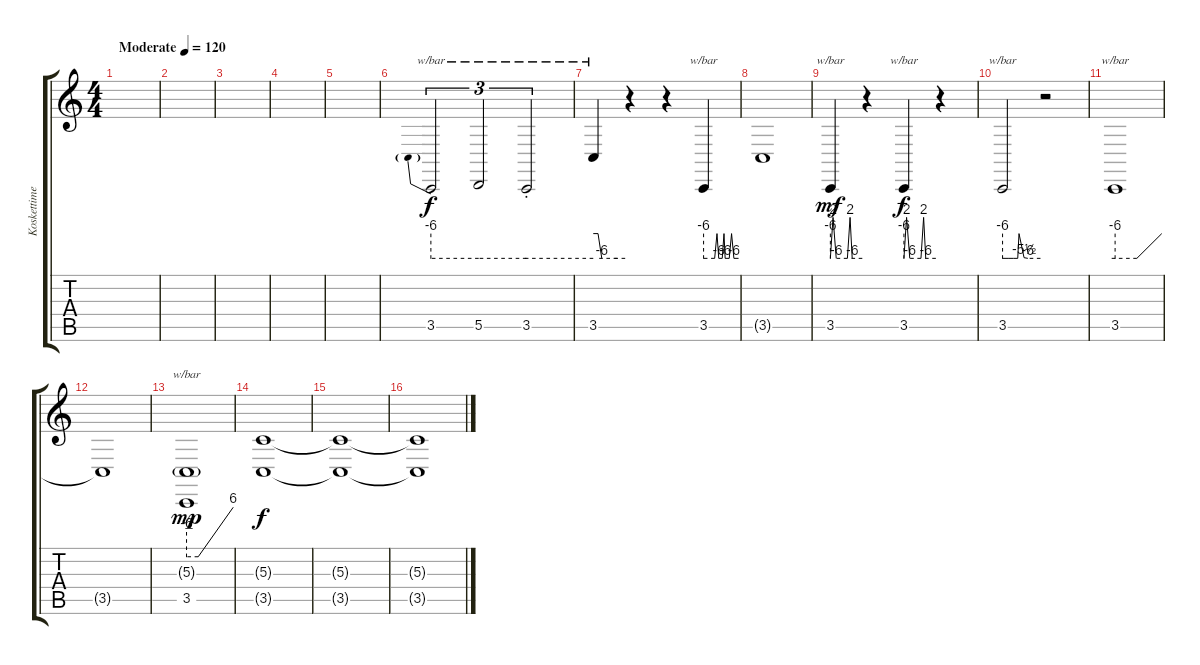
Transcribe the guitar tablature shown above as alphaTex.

\track ("Koskettimet 1" "Koskettime") {instrument orchestralharp}
\staff {score tabs}
\tuning (E4 B3 G3 D3 A2 E2) {hide}
\ts (4 4)
\tempo (120 "Moderate")
\clef g2
\ks c
|
|
|
|
|
3.5.2{tu (3 2) tbe (predive default 0 -24 60 -24) volume 3} 5.5.2{tu (3 2) tbe (hold default 0 -24 60 -24)} 3.5{st}.2{tu (3 2) tbe (hold default 0 -24 60 -24)} |
3.5.4{tbe (custom default 0 0 9 0 16 -24 45 -24 60 -24) volume 4} r.4 r.4 3.5.4{tbe (custom default 0 -24 19 -24 23 0 26 -24 32 -24 35 0 37 -24 44 -24 48 0 52 -24 60 -24) volume 7} |
3.5{t}.1 |
3.5.4{tbe (custom default 0 -24 5 8 11 -24 32 -24 37 8 41 -24 60 -24) dy mf} r.4 3.5.4{tbe (custom default 0 -24 5 8 11 -24 32 -24 37 8 41 -24 60 -24) dy f} r.4 |
3.5.2{tbe (custom default 0 -24 10 -24 17 -24 24 -24 26 0 34 -22 40 -24 60 -24)} r.2{volume 1 instrument synthbass2} |
3.5.1{tbe (custom default 0 -24 28 -24 60 0) volume 9} |
3.5{t}.1 |
(5.3{g} 3.5).1{tbe (custom default 0 -24 15 -24 60 24) dy mp volume 6} |
(5.3{t} 3.5{t}).1{dy f volume 10} |
(5.3{t} 3.5{t}).1{volume 13} |
(5.3{t} 3.5{t}).1
